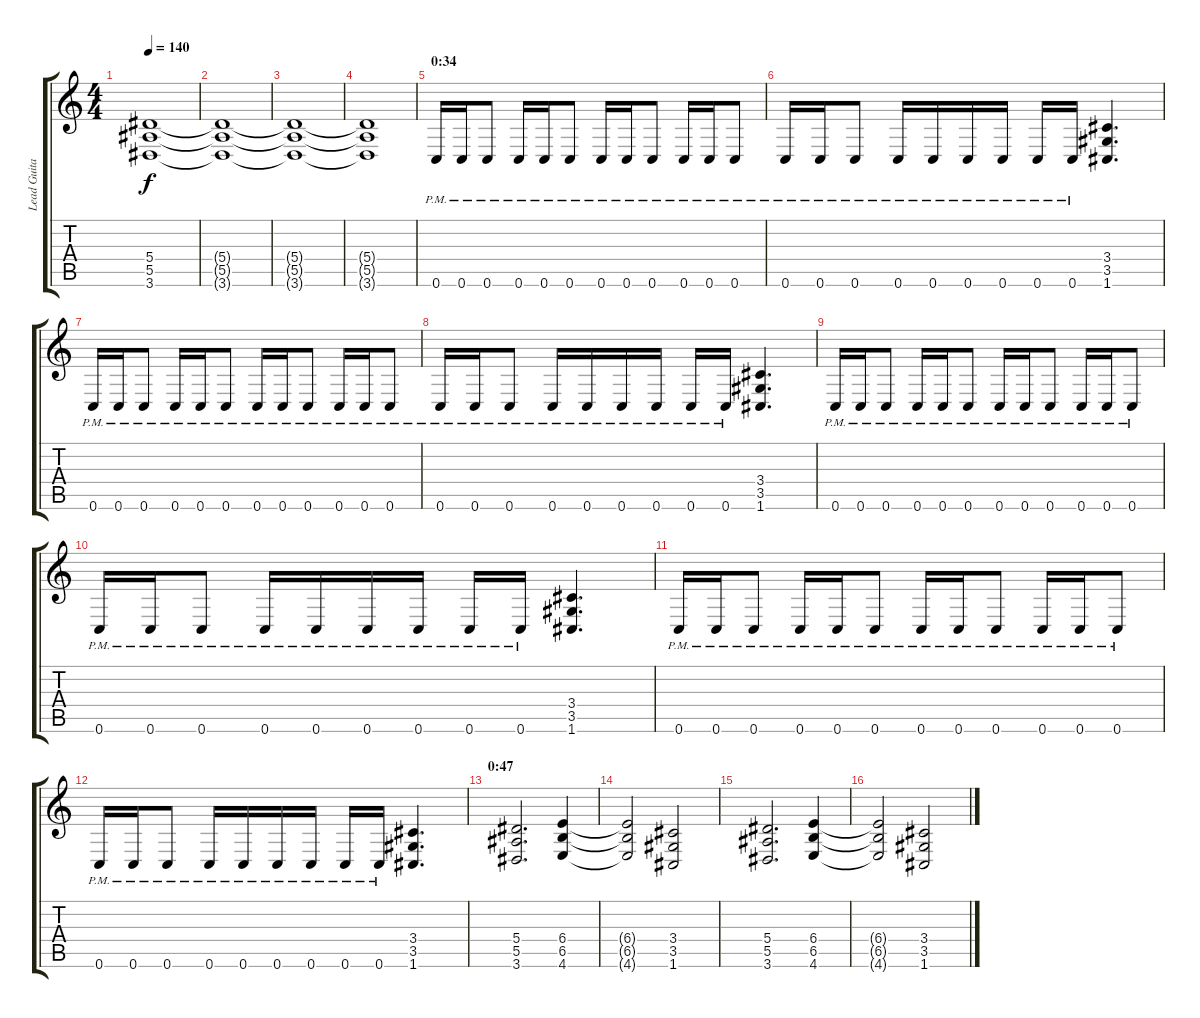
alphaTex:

\track ("Lead Guitar" "Lead Guita") {instrument distortionguitar}
\staff {score tabs}
\tuning (C4 G3 Eb3 Bb2 F2 C2) {hide}
\ts (4 4)
\tempo 140
\clef g2
\ks c
(5.4 5.5 3.6).1{dy f} |
(5.4{t} 5.5{t} 3.6{t}).1 |
(5.4{t} 5.5{t} 3.6{t}).1 |
(5.4{t} 5.5{t} 3.6{t}).1 |
\section ("" "0:34")
0.6{pm}.16 0.6{pm}.16 0.6{pm}.8 0.6{pm}.16 0.6{pm}.16 0.6{pm}.8 0.6{pm}.16 0.6{pm}.16 0.6{pm}.8 0.6{pm}.16 0.6{pm}.16 0.6{pm}.8 |
0.6{pm}.16 0.6{pm}.16 0.6{pm}.8 0.6{pm}.16 0.6{pm}.16 0.6{pm}.16 0.6{pm}.16 0.6{pm}.16 0.6{pm}.16 (3.4 3.5 1.6).4{d} |
0.6{pm}.16 0.6{pm}.16 0.6{pm}.8 0.6{pm}.16 0.6{pm}.16 0.6{pm}.8 0.6{pm}.16 0.6{pm}.16 0.6{pm}.8 0.6{pm}.16 0.6{pm}.16 0.6{pm}.8 |
0.6{pm}.16 0.6{pm}.16 0.6{pm}.8 0.6{pm}.16 0.6{pm}.16 0.6{pm}.16 0.6{pm}.16 0.6{pm}.16 0.6{pm}.16 (3.4 3.5 1.6).4{d} |
0.6{pm}.16 0.6{pm}.16 0.6{pm}.8 0.6{pm}.16 0.6{pm}.16 0.6{pm}.8 0.6{pm}.16 0.6{pm}.16 0.6{pm}.8 0.6{pm}.16 0.6{pm}.16 0.6{pm}.8 |
0.6{pm}.16 0.6{pm}.16 0.6{pm}.8 0.6{pm}.16 0.6{pm}.16 0.6{pm}.16 0.6{pm}.16 0.6{pm}.16 0.6{pm}.16 (3.4 3.5 1.6).4{d} |
0.6{pm}.16 0.6{pm}.16 0.6{pm}.8 0.6{pm}.16 0.6{pm}.16 0.6{pm}.8 0.6{pm}.16 0.6{pm}.16 0.6{pm}.8 0.6{pm}.16 0.6{pm}.16 0.6{pm}.8 |
0.6{pm}.16 0.6{pm}.16 0.6{pm}.8 0.6{pm}.16 0.6{pm}.16 0.6{pm}.16 0.6{pm}.16 0.6{pm}.16 0.6{pm}.16 (3.4 3.5 1.6).4{d} |
\section ("" "0:47")
(5.4 5.5 3.6).2{d} (6.4 6.5 4.6).4 |
(6.4{t} 6.5{t} 4.6{t}).2 (3.4 3.5 1.6).2 |
(5.4 5.5 3.6).2{d} (6.4 6.5 4.6).4 |
(6.4{t} 6.5{t} 4.6{t}).2 (3.4 3.5 1.6).2
